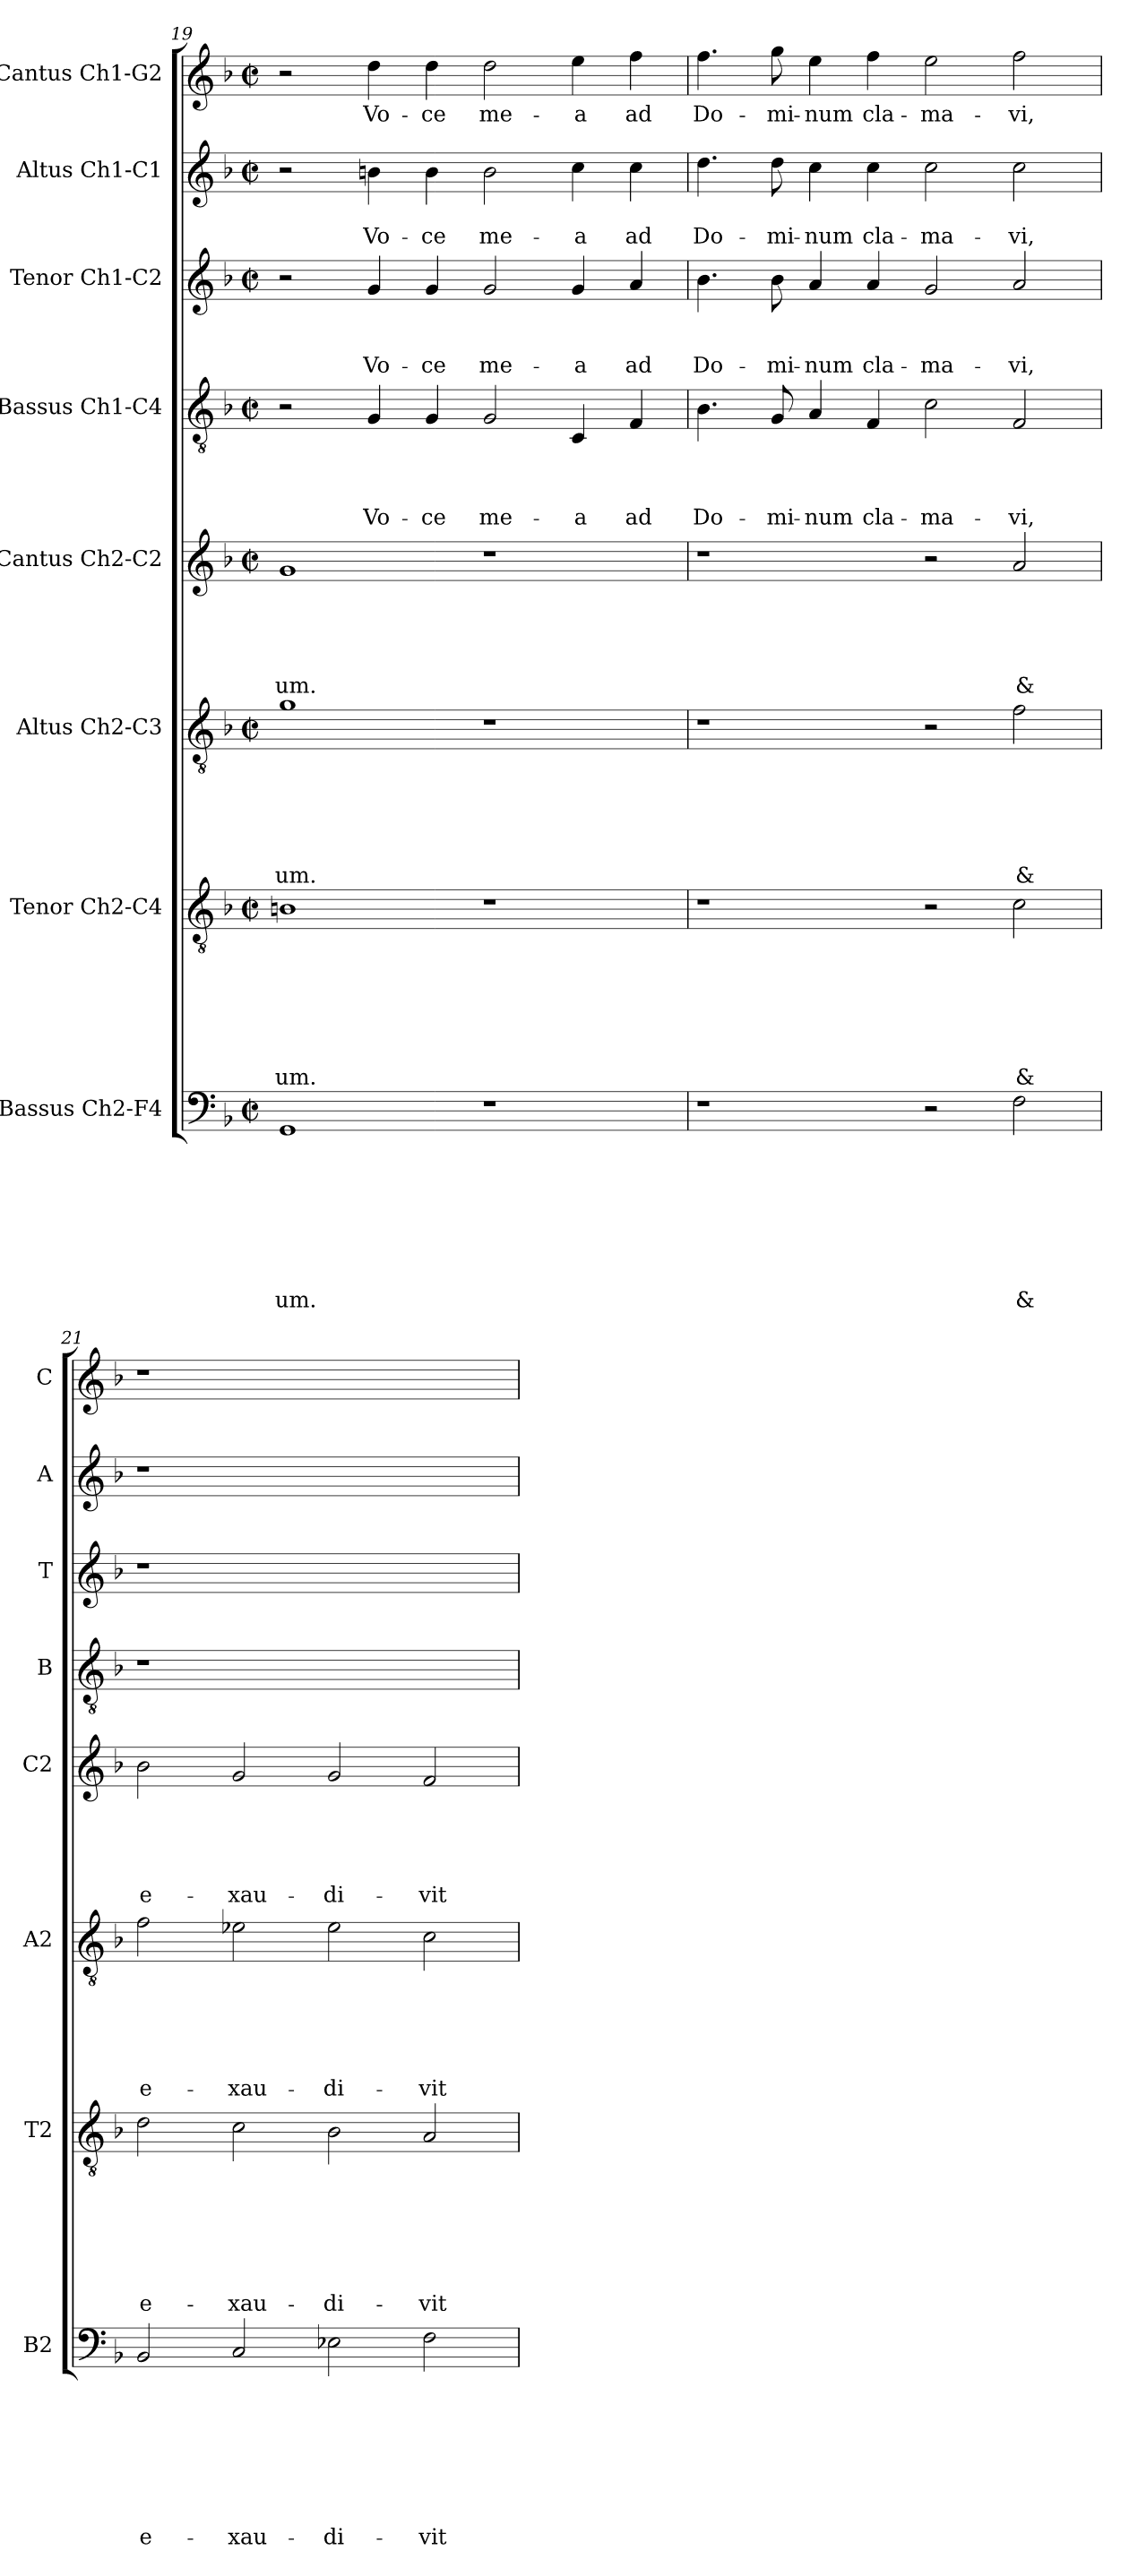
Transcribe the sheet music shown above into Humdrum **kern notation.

**kern	**text	**text	**text	**text	**text	**text	**text	**text	**kern	**text	**text	**text	**text	**text	**text	**text	**kern	**text	**text	**text	**text	**text	**text	**kern	**text	**text	**text	**text	**text	**kern	**text	**text	**text	**text	**kern	**text	**text	**text	**kern	**text	**text	**kern	**text
*part8	*part8	*part8	*part8	*part8	*part8	*part8	*part8	*part8	*part7	*part7	*part7	*part7	*part7	*part7	*part7	*part7	*part6	*part6	*part6	*part6	*part6	*part6	*part6	*part5	*part5	*part5	*part5	*part5	*part5	*part4	*part4	*part4	*part4	*part4	*part3	*part3	*part3	*part3	*part2	*part2	*part2	*part1	*part1
*staff8	*staff8	*staff8	*staff8	*staff8	*staff8	*staff8	*staff8	*staff8	*staff7	*staff7	*staff7	*staff7	*staff7	*staff7	*staff7	*staff7	*staff6	*staff6	*staff6	*staff6	*staff6	*staff6	*staff6	*staff5	*staff5	*staff5	*staff5	*staff5	*staff5	*staff4	*staff4	*staff4	*staff4	*staff4	*staff3	*staff3	*staff3	*staff3	*staff2	*staff2	*staff2	*staff1	*staff1
*I"Bassus Ch2-F4	*	*	*	*	*	*	*	*	*I"Tenor Ch2-C4	*	*	*	*	*	*	*	*I"Altus Ch2-C3	*	*	*	*	*	*	*I"Cantus Ch2-C2	*	*	*	*	*	*I"Bassus Ch1-C4	*	*	*	*	*I"Tenor Ch1-C2	*	*	*	*I"Altus Ch1-C1	*	*	*I"Cantus Ch1-G2	*
*I'B2	*	*	*	*	*	*	*	*	*I'T2	*	*	*	*	*	*	*	*I'A2	*	*	*	*	*	*	*I'C2	*	*	*	*	*	*I'B	*	*	*	*	*I'T	*	*	*	*I'A	*	*	*I'C	*
*clefF4	*	*	*	*	*	*	*	*	*clefGv2	*	*	*	*	*	*	*	*clefGv2	*	*	*	*	*	*	*clefG2	*	*	*	*	*	*clefGv2	*	*	*	*	*clefG2	*	*	*	*clefG2	*	*	*clefG2	*
*k[b-]	*	*	*	*	*	*	*	*	*k[b-]	*	*	*	*	*	*	*	*k[b-]	*	*	*	*	*	*	*k[b-]	*	*	*	*	*	*k[b-]	*	*	*	*	*k[b-]	*	*	*	*k[b-]	*	*	*k[b-]	*
*F:	*	*	*	*	*	*	*	*	*F:	*	*	*	*	*	*	*	*F:	*	*	*	*	*	*	*F:	*	*	*	*	*	*F:	*	*	*	*	*F:	*	*	*	*F:	*	*	*F:	*
*M2/2	*	*	*	*	*	*	*	*	*M2/2	*	*	*	*	*	*	*	*M2/2	*	*	*	*	*	*	*M2/2	*	*	*	*	*	*M2/2	*	*	*	*	*M2/2	*	*	*	*M2/2	*	*	*M2/2	*
*met(c|)	*	*	*	*	*	*	*	*	*met(c|)	*	*	*	*	*	*	*	*met(c|)	*	*	*	*	*	*	*met(c|)	*	*	*	*	*	*met(c|)	*	*	*	*	*met(c|)	*	*	*	*met(c|)	*	*	*met(c|)	*
=19	=19	=19	=19	=19	=19	=19	=19	=19	=19	=19	=19	=19	=19	=19	=19	=19	=19	=19	=19	=19	=19	=19	=19	=19	=19	=19	=19	=19	=19	=19	=19	=19	=19	=19	=19	=19	=19	=19	=19	=19	=19	=19	=19
!	!	!	!	!	!	!	!	!LO:LY:b	!	!	!	!	!	!	!	!LO:LY:b	!	!	!	!	!	!	!LO:LY:b	!	!	!	!	!	!LO:LY:b	!	!	!	!	!	!	!	!	!	!	!	!	!	!
1GG	.	.	.	.	.	.	.	-um.	1Bn	.	.	.	.	.	.	-um.	1g	.	.	.	.	.	-um.	1g	.	.	.	.	-um.	2r	.	.	.	.	2r	.	.	.	2r	.	.	2r	.
!	!	!	!	!	!	!	!	!	!	!	!	!	!	!	!	!	!	!	!	!	!	!	!	!	!	!	!	!	!	!	!	!	!	!LO:LY:b	!	!	!	!LO:LY:b	!	!	!LO:LY:b	!	!LO:LY:b
.	.	.	.	.	.	.	.	.	.	.	.	.	.	.	.	.	.	.	.	.	.	.	.	.	.	.	.	.	.	4G/	.	.	.	Vo-	4g/	.	.	Vo-	4bn\	.	Vo-	4dd\	Vo-
!	!	!	!	!	!	!	!	!	!	!	!	!	!	!	!	!	!	!	!	!	!	!	!	!	!	!	!	!	!	!	!	!	!	!LO:LY:b	!	!	!	!LO:LY:b	!	!	!LO:LY:b	!	!LO:LY:b
.	.	.	.	.	.	.	.	.	.	.	.	.	.	.	.	.	.	.	.	.	.	.	.	.	.	.	.	.	.	4G/	.	.	.	-ce	4g/	.	.	-ce	4b\	.	-ce	4dd\	-ce
!	!	!	!	!	!	!	!	!	!	!	!	!	!	!	!	!	!	!	!	!	!	!	!	!	!	!	!	!	!	!	!	!	!	!LO:LY:b	!	!	!	!LO:LY:b	!	!	!LO:LY:b	!	!LO:LY:b
1r	.	.	.	.	.	.	.	.	1r	.	.	.	.	.	.	.	1r	.	.	.	.	.	.	1r	.	.	.	.	.	2G/	.	.	.	me-	2g/	.	.	me-	2b\	.	me-	2dd\	me-
!	!	!	!	!	!	!	!	!	!	!	!	!	!	!	!	!	!	!	!	!	!	!	!	!	!	!	!	!	!	!	!	!	!	!LO:LY:b	!	!	!	!LO:LY:b	!	!	!LO:LY:b	!	!LO:LY:b
.	.	.	.	.	.	.	.	.	.	.	.	.	.	.	.	.	.	.	.	.	.	.	.	.	.	.	.	.	.	4C/	.	.	.	-a	4g/	.	.	-a	4cc\	.	-a	4ee\	-a
!	!	!	!	!	!	!	!	!	!	!	!	!	!	!	!	!	!	!	!	!	!	!	!	!	!	!	!	!	!	!	!	!	!	!LO:LY:b	!	!	!	!LO:LY:b	!	!	!LO:LY:b	!	!LO:LY:b
.	.	.	.	.	.	.	.	.	.	.	.	.	.	.	.	.	.	.	.	.	.	.	.	.	.	.	.	.	.	4F/	.	.	.	ad	4a/	.	.	ad	4cc\	.	ad	4ff\	ad
=20	=20	=20	=20	=20	=20	=20	=20	=20	=20	=20	=20	=20	=20	=20	=20	=20	=20	=20	=20	=20	=20	=20	=20	=20	=20	=20	=20	=20	=20	=20	=20	=20	=20	=20	=20	=20	=20	=20	=20	=20	=20	=20	=20
!	!	!	!	!	!	!	!	!	!	!	!	!	!	!	!	!	!	!	!	!	!	!	!	!	!	!	!	!	!	!	!	!	!	!LO:LY:b	!	!	!	!LO:LY:b	!	!	!LO:LY:b	!	!LO:LY:b
1r	.	.	.	.	.	.	.	.	1r	.	.	.	.	.	.	.	1r	.	.	.	.	.	.	1r	.	.	.	.	.	4.B-\	.	.	.	Do-	4.b-\	.	.	Do-	4.dd\	.	Do-	4.ff\	Do-
!	!	!	!	!	!	!	!	!	!	!	!	!	!	!	!	!	!	!	!	!	!	!	!	!	!	!	!	!	!	!	!	!	!	!LO:LY:b	!	!	!	!LO:LY:b	!	!	!LO:LY:b	!	!LO:LY:b
.	.	.	.	.	.	.	.	.	.	.	.	.	.	.	.	.	.	.	.	.	.	.	.	.	.	.	.	.	.	8G/	.	.	.	-mi-	8b-\	.	.	-mi-	8dd\	.	-mi-	8gg\	-mi-
!	!	!	!	!	!	!	!	!	!	!	!	!	!	!	!	!	!	!	!	!	!	!	!	!	!	!	!	!	!	!	!	!	!	!LO:LY:b	!	!	!	!LO:LY:b	!	!	!LO:LY:b	!	!LO:LY:b
.	.	.	.	.	.	.	.	.	.	.	.	.	.	.	.	.	.	.	.	.	.	.	.	.	.	.	.	.	.	4A/	.	.	.	-num	4a/	.	.	-num	4cc\	.	-num	4ee\	-num
!	!	!	!	!	!	!	!	!	!	!	!	!	!	!	!	!	!	!	!	!	!	!	!	!	!	!	!	!	!	!	!	!	!	!LO:LY:b	!	!	!	!LO:LY:b	!	!	!LO:LY:b	!	!LO:LY:b
.	.	.	.	.	.	.	.	.	.	.	.	.	.	.	.	.	.	.	.	.	.	.	.	.	.	.	.	.	.	4F/	.	.	.	cla-	4a/	.	.	cla-	4cc\	.	cla-	4ff\	cla-
!	!	!	!	!	!	!	!	!	!	!	!	!	!	!	!	!	!	!	!	!	!	!	!	!	!	!	!	!	!	!	!	!	!	!LO:LY:b	!	!	!	!LO:LY:b	!	!	!LO:LY:b	!	!LO:LY:b
2r	.	.	.	.	.	.	.	.	2r	.	.	.	.	.	.	.	2r	.	.	.	.	.	.	2r	.	.	.	.	.	2c\	.	.	.	-ma-	2g/	.	.	-ma-	2cc\	.	-ma-	2ee\	-ma-
!	!	!	!	!	!	!	!	!LO:LY:b	!	!	!	!	!	!	!	!LO:LY:b	!	!	!	!	!	!	!LO:LY:b	!	!	!	!	!	!LO:LY:b	!	!	!	!	!LO:LY:b	!	!	!	!LO:LY:b	!	!	!LO:LY:b	!	!LO:LY:b
2F\	.	.	.	.	.	.	.	&	2c\	.	.	.	.	.	.	&	2f\	.	.	.	.	.	&	2a/	.	.	.	.	&	2F/	.	.	.	-vi,	2a/	.	.	-vi,	2cc\	.	-vi,	2ff\	-vi,
!!LO:LB:g=z
=21	=21	=21	=21	=21	=21	=21	=21	=21	=21	=21	=21	=21	=21	=21	=21	=21	=21	=21	=21	=21	=21	=21	=21	=21	=21	=21	=21	=21	=21	=21	=21	=21	=21	=21	=21	=21	=21	=21	=21	=21	=21	=21	=21
!	!	!	!	!	!	!	!	!LO:LY:b	!	!	!	!	!	!	!	!LO:LY:b	!	!	!	!	!	!	!LO:LY:b	!	!	!	!	!	!LO:LY:b	!	!	!	!	!	!	!	!	!	!	!	!	!	!
2BB-/	.	.	.	.	.	.	.	e-	2d\	.	.	.	.	.	.	e-	2f\	.	.	.	.	.	e-	2b-\	.	.	.	.	e-	1r	.	.	.	.	1r	.	.	.	1r	.	.	1r	.
!	!	!	!	!	!	!	!	!LO:LY:b	!	!	!	!	!	!	!	!LO:LY:b	!	!	!	!	!	!	!LO:LY:b	!	!	!	!	!	!LO:LY:b	!	!	!	!	!	!	!	!	!	!	!	!	!	!
2C/	.	.	.	.	.	.	.	-xau-	2c\	.	.	.	.	.	.	-xau-	2e-X\	.	.	.	.	.	-xau-	2g/	.	.	.	.	-xau-	.	.	.	.	.	.	.	.	.	.	.	.	.	.
!	!	!	!	!	!	!	!	!LO:LY:b	!	!	!	!	!	!	!	!LO:LY:b	!	!	!	!	!	!	!LO:LY:b	!	!	!	!	!	!LO:LY:b	!	!	!	!	!	!	!	!	!	!	!	!	!	!
2E-X\	.	.	.	.	.	.	.	-di-	2B-\	.	.	.	.	.	.	-di-	2e-\	.	.	.	.	.	-di-	2g/	.	.	.	.	-di-	1ryy	.	.	.	.	1ryy	.	.	.	1ryy	.	.	1ryy	.
!	!	!	!	!	!	!	!	!LO:LY:b	!	!	!	!	!	!	!	!LO:LY:b	!	!	!	!	!	!	!LO:LY:b	!	!	!	!	!	!LO:LY:b	!	!	!	!	!	!	!	!	!	!	!	!	!	!
2F\	.	.	.	.	.	.	.	-vit	2A/	.	.	.	.	.	.	-vit	2c\	.	.	.	.	.	-vit	2f/	.	.	.	.	-vit	.	.	.	.	.	.	.	.	.	.	.	.	.	.
=	=	=	=	=	=	=	=	=	=	=	=	=	=	=	=	=	=	=	=	=	=	=	=	=	=	=	=	=	=	=	=	=	=	=	=	=	=	=	=	=	=	=	=
*-	*-	*-	*-	*-	*-	*-	*-	*-	*-	*-	*-	*-	*-	*-	*-	*-	*-	*-	*-	*-	*-	*-	*-	*-	*-	*-	*-	*-	*-	*-	*-	*-	*-	*-	*-	*-	*-	*-	*-	*-	*-	*-	*-
